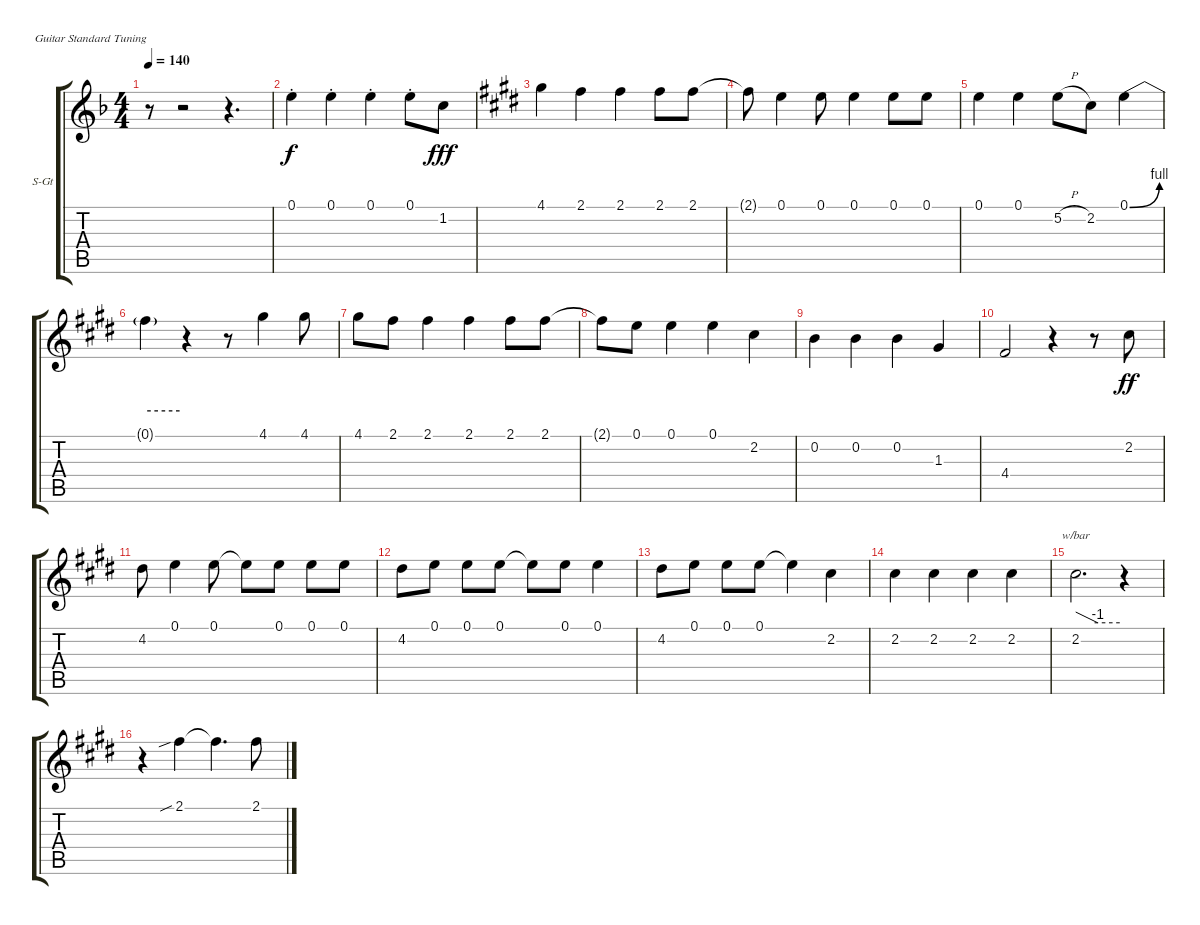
\bracketExtendMode groupsimilarinstruments
\firstSystemTrackNameOrientation horizontal
\otherSystemsTrackNameOrientation horizontal
\track ("Vocals" "S-Gt") {instrument lead2sawtooth}
\staff {score tabs}
\tuning (E4 B3 G3 D3 A2 E2)
\displaytranspose 12
\ts (4 4)
\tempo 140
\clef g2
\ks f
r.8{dy f} r.2 r.4{d} |
0.1{st}.4 0.1{st}.4 0.1{st}.4 0.1{st}.8 1.2.8{dy fff} |
\ks e
4.1.4 2.1.4 2.1.4 2.1.8 2.1.8 |
2.1{t}.8 0.1.4 0.1.8 0.1.4 0.1.8 0.1.8 |
0.1.4 0.1.4 5.2{h}.8 2.2.8 0.1{be (bend 0 0 60 4)}.4 |
0.1{be (hold 0 4 60 4) t}.4 r.4 r.8 4.1.4 4.1.8 |
4.1.8 2.1.8 2.1.4 2.1.4 2.1.8 2.1.8 |
2.1{t}.8 0.1.8 0.1.4 0.1.4 2.2.4 |
0.2.4 0.2.4 0.2.4 1.3.4 |
4.4.2 r.4 r.8 2.2.8{dy ff} |
4.2.8 0.1.4 0.1.8 0.1{t}.8 0.1.8 0.1.8 0.1.8 |
4.2.8 0.1.8 0.1.8 0.1.8 0.1{t}.8 0.1.8 0.1.4 |
4.2.8 0.1.8 0.1.8 0.1.8 0.1{t}.4 2.2.4 |
2.2.4 2.2.4 2.2.4 2.2.4 |
2.2.2{d tbe (custom default 0 0 30 -4 60 -4)} r.4 |
r.4 2.1{sib}.4 2.1{t}.4{d} 2.1.8
